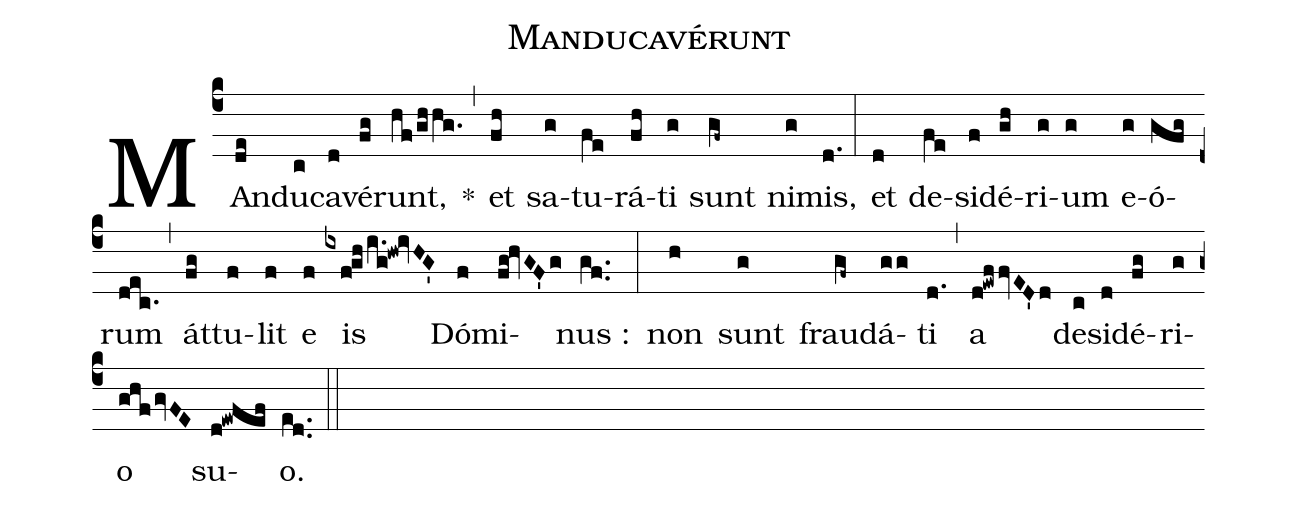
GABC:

name:Manducavérunt;
%%
(c4) MAn(de)du(c)ca(d)vé(fg)runt,(hf/ghhg.) *(,)
et(fh) sa(g)tu(fe)rá(fh)ti(g) sunt(gf~) ni(g)mis,(d.) (:)
et(d) de(fe)si(f)dé(gh)ri(g)um(g) e(g)ó(gfg)rum(dec.) (,)
át(fg)tu(f)lit(f) e(f) is(ixf!gh/i.g!hw!ivHG') Dó(f)mi(fg!hvGF'g)nus :(gf..) (:)
non(h) sunt(g) frau(gf~)dá(gg)ti(d.) (,)
a(d!ewffvED'd) de(c)si(d)dé(fg)ri(g)o(ghfgvFE) su(d!ewfef)o.(ed..) (::)
